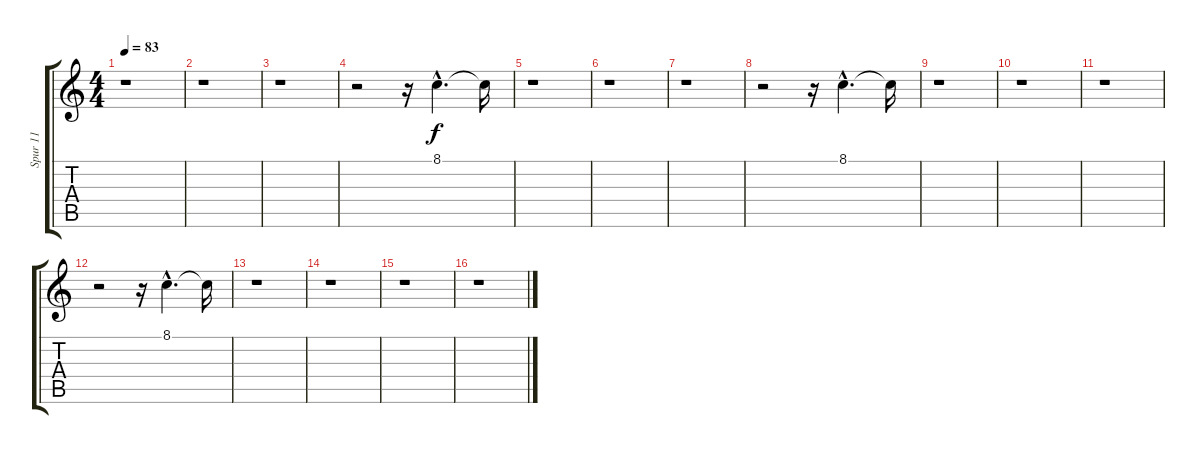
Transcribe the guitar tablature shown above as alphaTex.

\track ("Spur 11" "Spur 11") {instrument reversecymbal}
\staff {score tabs}
\tuning (E4 B3 G3 D3 A2 E2) {hide}
\ts (4 4)
\tempo 83
\clef g2
\ks c
r.1{dy f instrument reversecymbal} |
r.1 |
r.1 |
r.2 r.16 8.1{hac}.4{d balance 2} 8.1{t}.16 |
r.1 |
r.1 |
r.1 |
r.2 r.16 8.1{hac}.4{d balance 2} 8.1{t}.16 |
r.1 |
r.1 |
r.1 |
r.2 r.16 8.1{hac}.4{d balance 2} 8.1{t}.16 |
r.1 |
r.1 |
r.1 |
r.1
